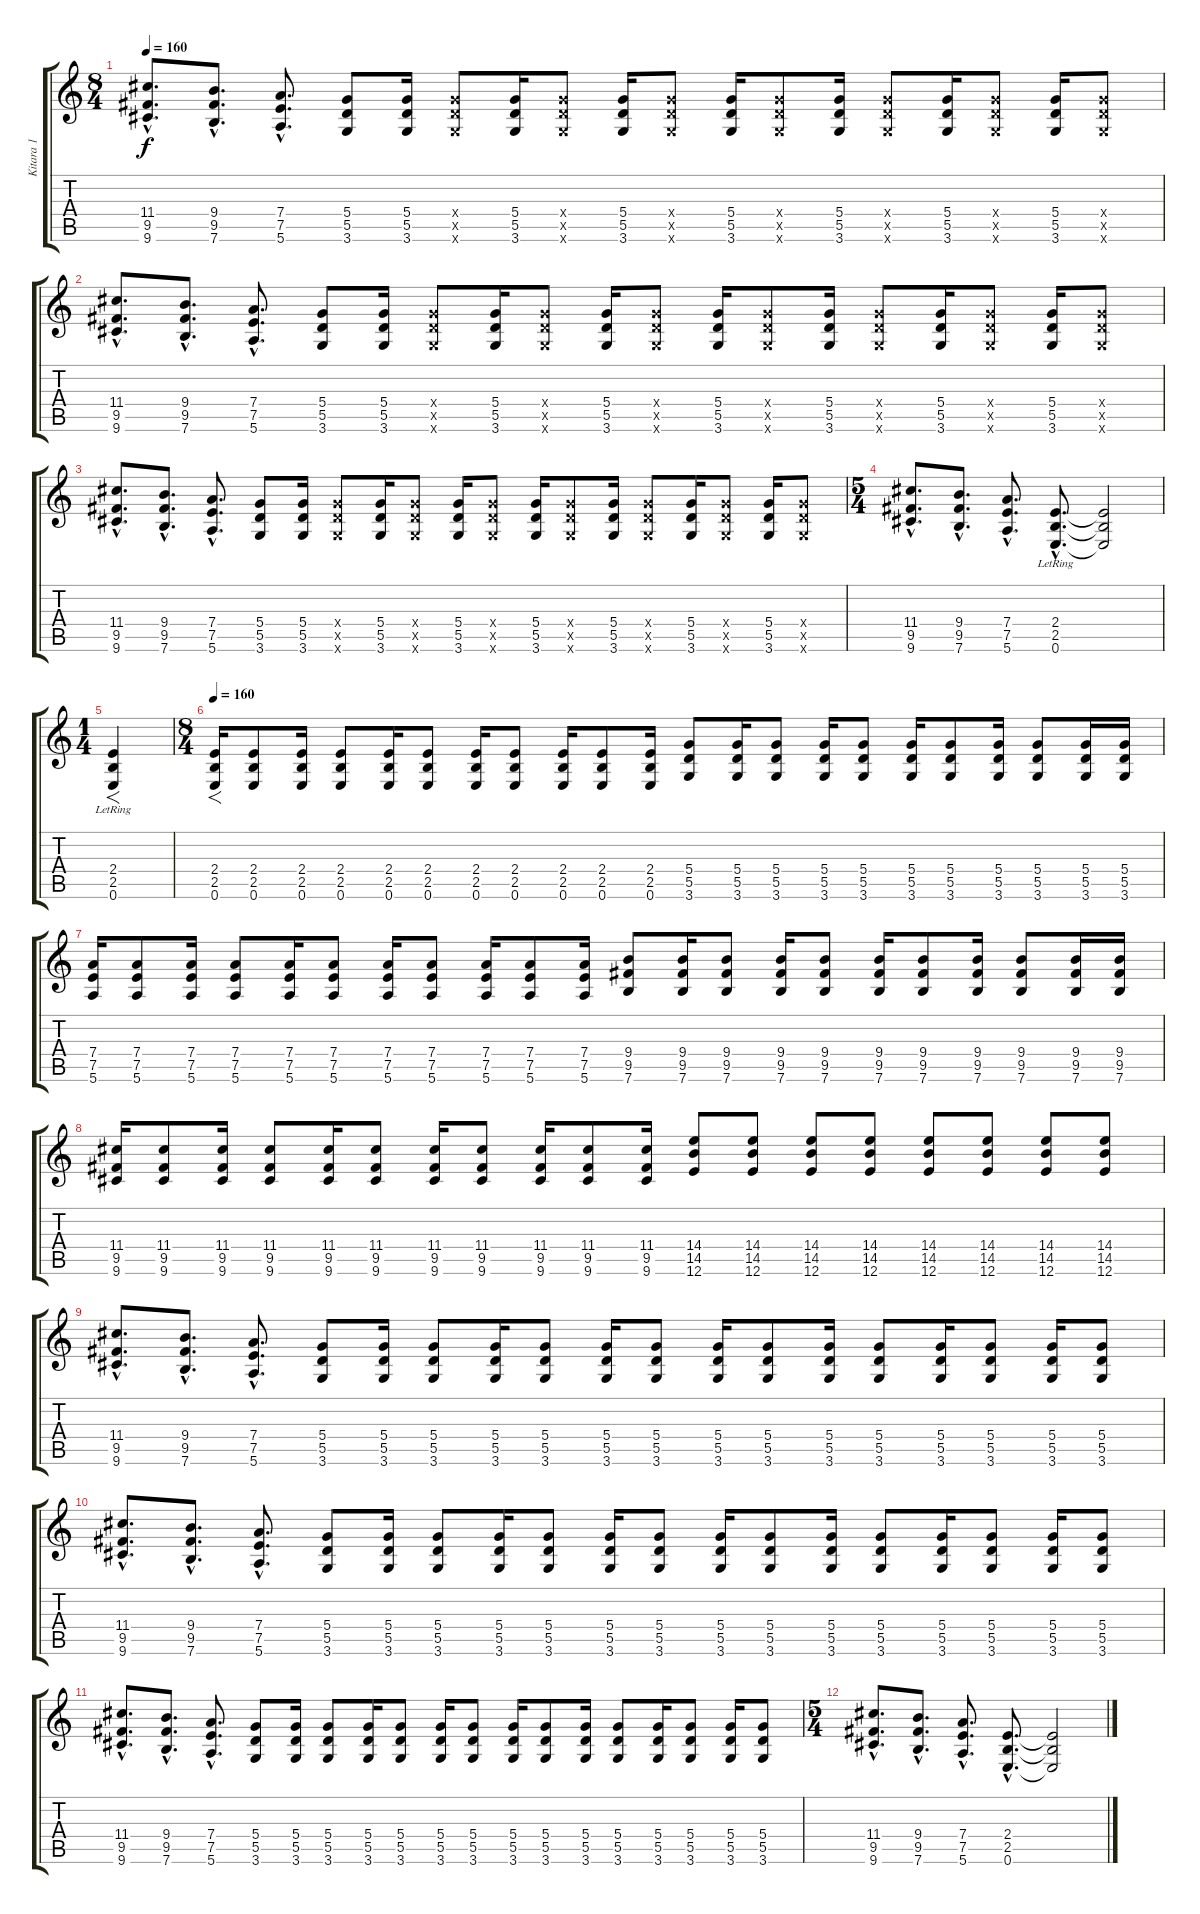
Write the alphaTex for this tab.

\track ("Kitara 1" "Kitara 1") {instrument acousticguitarnylon}
\staff {score tabs}
\tuning (E4 B3 G3 D3 A2 E2) {hide}
\ts (8 4)
\tempo 160
\clef g2
\ks c
(11.4{hac} 9.5{hac} 9.6{hac}).8{d dy f} (9.4{hac} 9.5{hac} 7.6{hac}).8{d} (7.4{hac} 7.5{hac} 5.6{hac}).8{d} (5.4 5.5 3.6).8 (5.4 5.5 3.6).16 (5.4{x} 5.5{x} 3.6{x}).8 (5.4 5.5 3.6).16 (5.4{x} 5.5{x} 3.6{x}).8 (5.4 5.5 3.6).16 (5.4{x} 5.5{x} 3.6{x}).8 (5.4 5.5 3.6).16 (5.4{x} 5.5{x} 3.6{x}).8 (5.4 5.5 3.6).16 (5.4{x} 5.5{x} 3.6{x}).8 (5.4 5.5 3.6).16 (5.4{x} 5.5{x} 3.6{x}).8 (5.4 5.5 3.6).16 (5.4{x} 5.5{x} 3.6{x}).8 |
(11.4{hac} 9.5{hac} 9.6{hac}).8{d} (9.4{hac} 9.5{hac} 7.6{hac}).8{d} (7.4{hac} 7.5{hac} 5.6{hac}).8{d} (5.4 5.5 3.6).8 (5.4 5.5 3.6).16 (5.4{x} 5.5{x} 3.6{x}).8 (5.4 5.5 3.6).16 (5.4{x} 5.5{x} 3.6{x}).8 (5.4 5.5 3.6).16 (5.4{x} 5.5{x} 3.6{x}).8 (5.4 5.5 3.6).16 (5.4{x} 5.5{x} 3.6{x}).8 (5.4 5.5 3.6).16 (5.4{x} 5.5{x} 3.6{x}).8 (5.4 5.5 3.6).16 (5.4{x} 5.5{x} 3.6{x}).8 (5.4 5.5 3.6).16 (5.4{x} 5.5{x} 3.6{x}).8 |
(11.4{hac} 9.5{hac} 9.6{hac}).8{d} (9.4{hac} 9.5{hac} 7.6{hac}).8{d} (7.4{hac} 7.5{hac} 5.6{hac}).8{d} (5.4 5.5 3.6).8 (5.4 5.5 3.6).16 (5.4{x} 5.5{x} 3.6{x}).8 (5.4 5.5 3.6).16 (5.4{x} 5.5{x} 3.6{x}).8 (5.4 5.5 3.6).16 (5.4{x} 5.5{x} 3.6{x}).8 (5.4 5.5 3.6).16 (5.4{x} 5.5{x} 3.6{x}).8 (5.4 5.5 3.6).16 (5.4{x} 5.5{x} 3.6{x}).8 (5.4 5.5 3.6).16 (5.4{x} 5.5{x} 3.6{x}).8 (5.4 5.5 3.6).16 (5.4{x} 5.5{x} 3.6{x}).8 |
\ts (5 4)
(11.4{hac} 9.5{hac} 9.6{hac}).8{d} (9.4{hac} 9.5{hac} 7.6{hac}).8{d} (7.4{hac} 7.5{hac} 5.6{hac}).8{d} (2.4{hac lr} 2.5{hac lr} 0.6{hac lr}).8{d} (2.4{t} 2.5{t} 0.6{t}).2 |
\ts (1 4)
(2.4{lr} 2.5{lr} 0.6{lr}).4{f} |
\ts (8 4)
\tempo 160
(2.4 2.5 0.6).16{f instrument distortionguitar} (2.4 2.5 0.6).8 (2.4 2.5 0.6).16 (2.4 2.5 0.6).8 (2.4 2.5 0.6).16 (2.4 2.5 0.6).8 (2.4 2.5 0.6).16 (2.4 2.5 0.6).8 (2.4 2.5 0.6).16 (2.4 2.5 0.6).8 (2.4 2.5 0.6).16 (5.4 5.5 3.6).8 (5.4 5.5 3.6).16 (5.4 5.5 3.6).8 (5.4 5.5 3.6).16 (5.4 5.5 3.6).8 (5.4 5.5 3.6).16 (5.4 5.5 3.6).8 (5.4 5.5 3.6).16 (5.4 5.5 3.6).8 (5.4 5.5 3.6).16 (5.4 5.5 3.6).16 |
(7.4 7.5 5.6).16 (7.4 7.5 5.6).8 (7.4 7.5 5.6).16 (7.4 7.5 5.6).8 (7.4 7.5 5.6).16 (7.4 7.5 5.6).8 (7.4 7.5 5.6).16 (7.4 7.5 5.6).8 (7.4 7.5 5.6).16 (7.4 7.5 5.6).8 (7.4 7.5 5.6).16 (9.4 9.5 7.6).8 (9.4 9.5 7.6).16 (9.4 9.5 7.6).8 (9.4 9.5 7.6).16 (9.4 9.5 7.6).8 (9.4 9.5 7.6).16 (9.4 9.5 7.6).8 (9.4 9.5 7.6).16 (9.4 9.5 7.6).8 (9.4 9.5 7.6).16 (9.4 9.5 7.6).16 |
(11.4 9.5 9.6).16 (11.4 9.5 9.6).8 (11.4 9.5 9.6).16 (11.4 9.5 9.6).8 (11.4 9.5 9.6).16 (11.4 9.5 9.6).8 (11.4 9.5 9.6).16 (11.4 9.5 9.6).8 (11.4 9.5 9.6).16 (11.4 9.5 9.6).8 (11.4 9.5 9.6).16 (14.4 14.5 12.6).8 (14.4 14.5 12.6).8 (14.4 14.5 12.6).8 (14.4 14.5 12.6).8 (14.4 14.5 12.6).8 (14.4 14.5 12.6).8 (14.4 14.5 12.6).8 (14.4 14.5 12.6).8 |
(11.4{hac} 9.5{hac} 9.6{hac}).8{d} (9.4{hac} 9.5{hac} 7.6{hac}).8{d} (7.4{hac} 7.5{hac} 5.6{hac}).8{d} (5.4 5.5 3.6).8 (5.4 5.5 3.6).16 (5.4 5.5 3.6).8 (5.4 5.5 3.6).16 (5.4 5.5 3.6).8 (5.4 5.5 3.6).16 (5.4 5.5 3.6).8 (5.4 5.5 3.6).16 (5.4 5.5 3.6).8 (5.4 5.5 3.6).16 (5.4 5.5 3.6).8 (5.4 5.5 3.6).16 (5.4 5.5 3.6).8 (5.4 5.5 3.6).16 (5.4 5.5 3.6).8 |
(11.4{hac} 9.5{hac} 9.6{hac}).8{d} (9.4{hac} 9.5{hac} 7.6{hac}).8{d} (7.4{hac} 7.5{hac} 5.6{hac}).8{d} (5.4 5.5 3.6).8 (5.4 5.5 3.6).16 (5.4 5.5 3.6).8 (5.4 5.5 3.6).16 (5.4 5.5 3.6).8 (5.4 5.5 3.6).16 (5.4 5.5 3.6).8 (5.4 5.5 3.6).16 (5.4 5.5 3.6).8 (5.4 5.5 3.6).16 (5.4 5.5 3.6).8 (5.4 5.5 3.6).16 (5.4 5.5 3.6).8 (5.4 5.5 3.6).16 (5.4 5.5 3.6).8 |
(11.4{hac} 9.5{hac} 9.6{hac}).8{d} (9.4{hac} 9.5{hac} 7.6{hac}).8{d} (7.4{hac} 7.5{hac} 5.6{hac}).8{d} (5.4 5.5 3.6).8 (5.4 5.5 3.6).16 (5.4 5.5 3.6).8 (5.4 5.5 3.6).16 (5.4 5.5 3.6).8 (5.4 5.5 3.6).16 (5.4 5.5 3.6).8 (5.4 5.5 3.6).16 (5.4 5.5 3.6).8 (5.4 5.5 3.6).16 (5.4 5.5 3.6).8 (5.4 5.5 3.6).16 (5.4 5.5 3.6).8 (5.4 5.5 3.6).16 (5.4 5.5 3.6).8 |
\ts (5 4)
(11.4{hac} 9.5{hac} 9.6{hac}).8{d} (9.4{hac} 9.5{hac} 7.6{hac}).8{d} (7.4{hac} 7.5{hac} 5.6{hac}).8{d} (2.4{hac} 2.5{hac} 0.6{hac}).8{d} (2.4{t} 2.5{t} 0.6{t}).2
